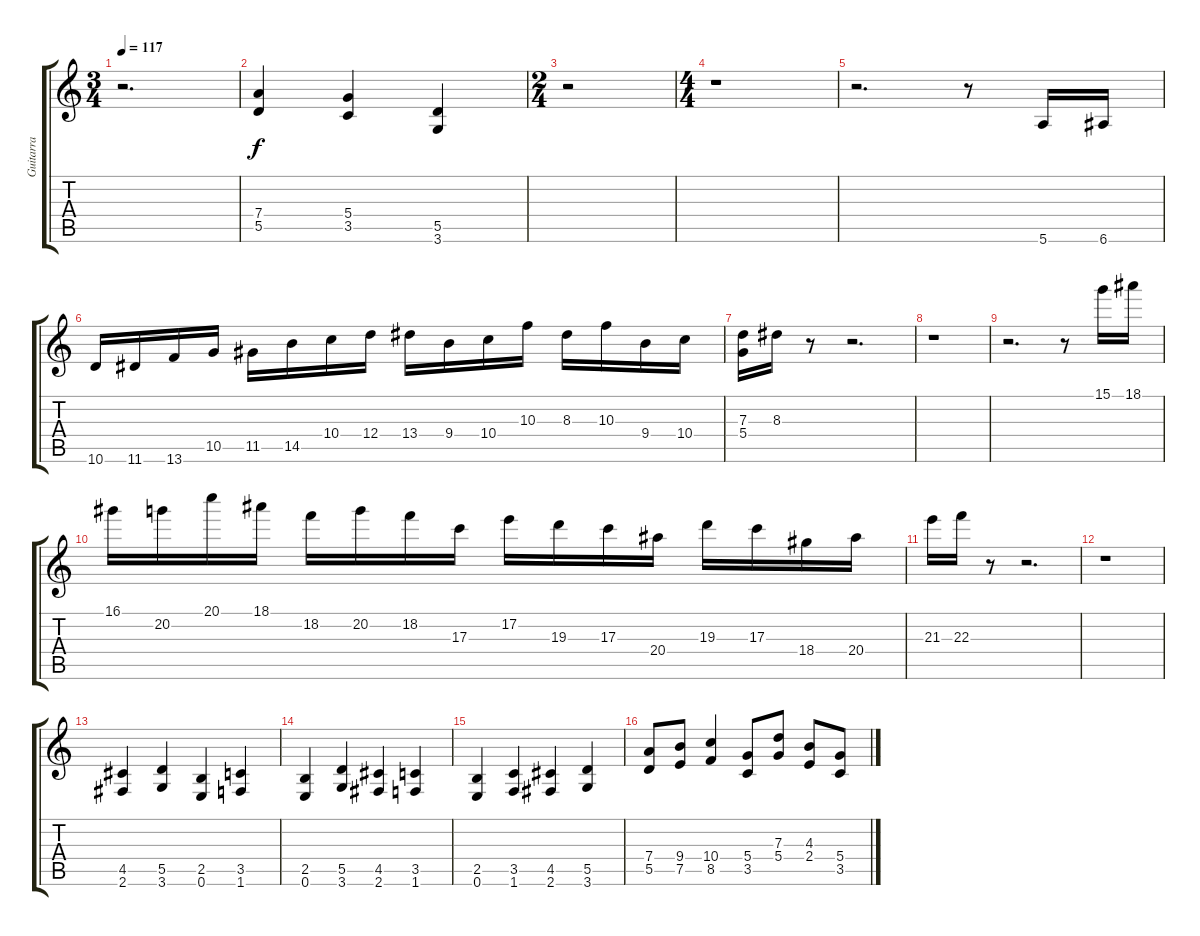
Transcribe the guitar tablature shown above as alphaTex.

\track ("Guitarra" "Guitarra") {instrument distortionguitar}
\staff {score tabs}
\tuning (E4 B3 G3 D3 A2 E2) {hide}
\ts (3 4)
\tempo 117
\clef g2
\ks c
r.2{d dy f} |
(7.4 5.5).4 (5.4 3.5).4 (5.5 3.6).4 |
\ts (2 4)
r.2 |
\ts (4 4)
r.1 |
r.2{d} r.8 5.6.16 6.6.16 |
10.6.16 11.6.16 13.6.16 10.5.16 11.5.16 14.5.16 10.4.16 12.4.16 13.4.16 9.4.16 10.4.16 10.3.16 8.3.16 10.3.16 9.4.16 10.4.16 |
(7.3 5.4).16 8.3.16 r.8 r.2{d} |
r.1 |
r.2{d} r.8 15.1.16 18.1.16 |
16.1.16 20.2.16 20.1.16 18.1.16 18.2.16 20.2.16 18.2.16 17.3.16 17.2.16 19.3.16 17.3.16 20.4.16 19.3.16 17.3.16 18.4.16 20.4.16 |
21.3.16 22.3.16 r.8 r.2{d} |
r.1 |
(4.5 2.6).4 (5.5 3.6).4 (2.5 0.6).4 (3.5 1.6).4 |
(2.5 0.6).4 (5.5 3.6).4 (4.5 2.6).4 (3.5 1.6).4 |
(2.5 0.6).4 (3.5 1.6).4 (4.5 2.6).4 (5.5 3.6).4 |
(7.4 5.5).8 (9.4 7.5).8 (10.4 8.5).4 (5.4 3.5).8 (7.3 5.4).8 (4.3 2.4).8 (5.4 3.5).8
